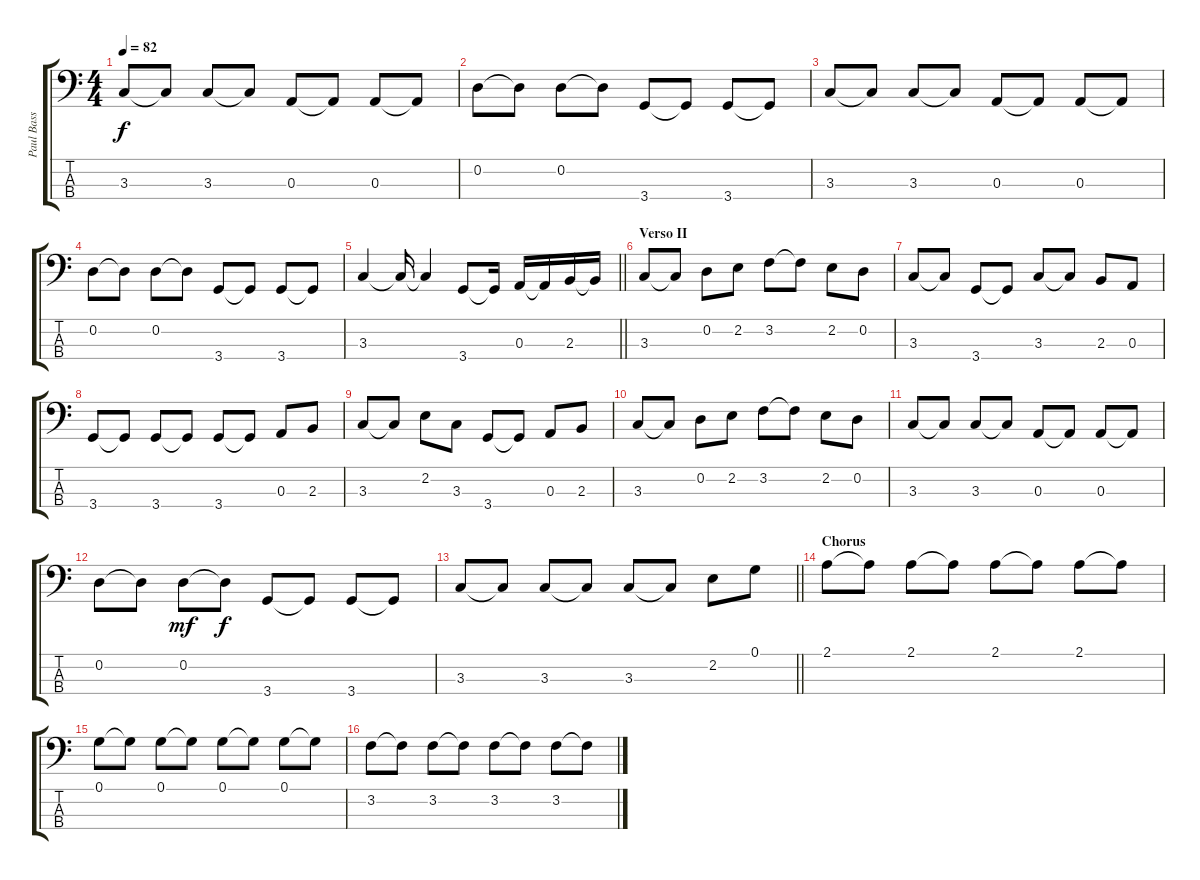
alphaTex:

\track ("Paul Bass" "Paul Bass") {instrument electricbasspick}
\staff {score tabs}
\tuning (G2 D2 A1 E1) {hide}
\ts (4 4)
\tempo 82
\clef f4
\ks c
3.3.8{dy f} 3.3{t}.8 3.3.8 3.3{t}.8 0.3.8 0.3{t}.8 0.3.8 0.3{t}.8 |
0.2.8 0.2{t}.8 0.2.8 0.2{t}.8 3.4.8 3.4{t}.8 3.4.8 3.4{t}.8 |
3.3.8 3.3{t}.8 3.3.8 3.3{t}.8 0.3.8 0.3{t}.8 0.3.8 0.3{t}.8 |
0.2.8 0.2{t}.8 0.2.8 0.2{t}.8 3.4.8 3.4{t}.8 3.4.8 3.4{t}.8 |
\barLineRight lightlight
3.3.4 3.3{t}.16 3.3{t}.4 3.4.8 3.4{t}.16 0.3.16 0.3{t}.16 2.3.16 2.3{t}.16 |
\section ("" "Verso II")
3.3.8 3.3{t}.8 0.2.8 2.2.8 3.2.8 3.2{t}.8 2.2.8 0.2.8 |
3.3.8 3.3{t}.8 3.4.8 3.4{t}.8 3.3.8 3.3{t}.8 2.3.8 0.3.8 |
3.4.8 3.4{t}.8 3.4.8 3.4{t}.8 3.4.8 3.4{t}.8 0.3.8 2.3.8 |
3.3.8 3.3{t}.8 2.2.8 3.3.8 3.4.8 3.4{t}.8 0.3.8 2.3.8 |
3.3.8 3.3{t}.8 0.2.8 2.2.8 3.2.8 3.2{t}.8 2.2.8 0.2.8 |
3.3.8 3.3{t}.8 3.3.8 3.3{t}.8 0.3.8 0.3{t}.8 0.3.8 0.3{t}.8 |
0.2.8 0.2{t}.8 0.2.8{dy mf} 0.2{t}.8{dy f} 3.4.8 3.4{t}.8 3.4.8 3.4{t}.8 |
\barLineRight lightlight
3.3.8 3.3{t}.8 3.3.8 3.3{t}.8 3.3.8 3.3{t}.8 2.2.8 0.1.8 |
\section ("" "Chorus")
2.1.8 2.1{t}.8 2.1.8 2.1{t}.8 2.1.8 2.1{t}.8 2.1.8 2.1{t}.8 |
0.1.8 0.1{t}.8 0.1.8 0.1{t}.8 0.1.8 0.1{t}.8 0.1.8 0.1{t}.8 |
3.2.8 3.2{t}.8 3.2.8 3.2{t}.8 3.2.8 3.2{t}.8 3.2.8 3.2{t}.8
